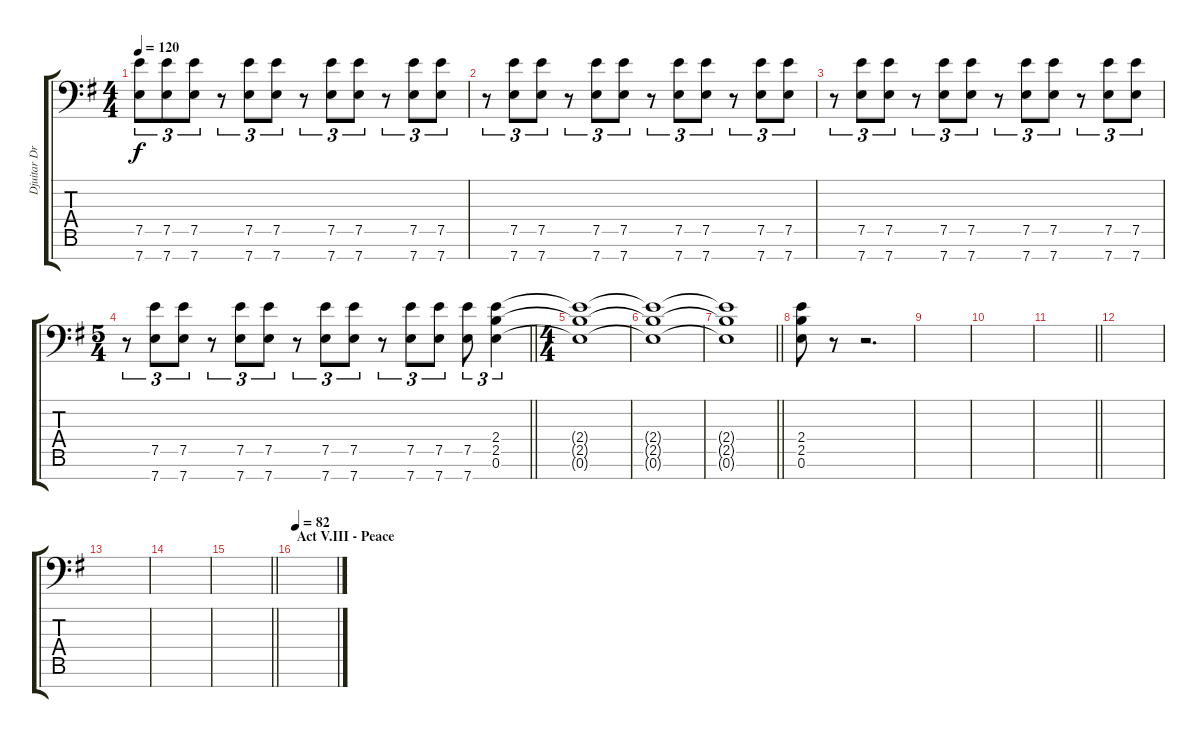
\track ("Djuitar Dropped A" "Djuitar Dr") {instrument distortionguitar}
\staff {score tabs}
\tuning (E4 B3 G3 D3 A2 E2 A1) {hide}
\ts (4 4)
\tempo 120
\clef f4
\ks eminor
(7.5 7.7).8{tu (3 2) dy f balance 8} (7.5 7.7).8{tu (3 2)} (7.5 7.7).8{tu (3 2)} r.8{tu (3 2)} (7.5 7.7).8{tu (3 2)} (7.5 7.7).8{tu (3 2)} r.8{tu (3 2)} (7.5 7.7).8{tu (3 2)} (7.5 7.7).8{tu (3 2)} r.8{tu (3 2)} (7.5 7.7).8{tu (3 2)} (7.5 7.7).8{tu (3 2)} |
r.8{tu (3 2)} (7.5 7.7).8{tu (3 2)} (7.5 7.7).8{tu (3 2)} r.8{tu (3 2)} (7.5 7.7).8{tu (3 2)} (7.5 7.7).8{tu (3 2)} r.8{tu (3 2)} (7.5 7.7).8{tu (3 2)} (7.5 7.7).8{tu (3 2)} r.8{tu (3 2)} (7.5 7.7).8{tu (3 2)} (7.5 7.7).8{tu (3 2)} |
r.8{tu (3 2)} (7.5 7.7).8{tu (3 2)} (7.5 7.7).8{tu (3 2)} r.8{tu (3 2)} (7.5 7.7).8{tu (3 2)} (7.5 7.7).8{tu (3 2)} r.8{tu (3 2)} (7.5 7.7).8{tu (3 2)} (7.5 7.7).8{tu (3 2)} r.8{tu (3 2)} (7.5 7.7).8{tu (3 2)} (7.5 7.7).8{tu (3 2)} |
\ts (5 4)
\barLineRight lightlight
r.8{tu (3 2)} (7.5 7.7).8{tu (3 2)} (7.5 7.7).8{tu (3 2)} r.8{tu (3 2)} (7.5 7.7).8{tu (3 2)} (7.5 7.7).8{tu (3 2)} r.8{tu (3 2)} (7.5 7.7).8{tu (3 2)} (7.5 7.7).8{tu (3 2)} r.8{tu (3 2)} (7.5 7.7).8{tu (3 2)} (7.5 7.7).8{tu (3 2)} (7.5 7.7).8{tu (3 2)} (2.4 2.5 0.6).4{tu (3 2)} |
\ts (4 4)
(2.4{t} 2.5{t} 0.6{t}).1 |
(2.4{t} 2.5{t} 0.6{t}).1 |
\barLineRight lightlight
(2.4{t} 2.5{t} 0.6{t}).1 |
\section ("" "")
(2.4 2.5 0.6).8 r.8 r.2{d} |
|
|
\barLineRight lightlight
|
|
|
|
\barLineRight lightlight
|
\section ("" "Act V.III - Peace")
\tempo 82
